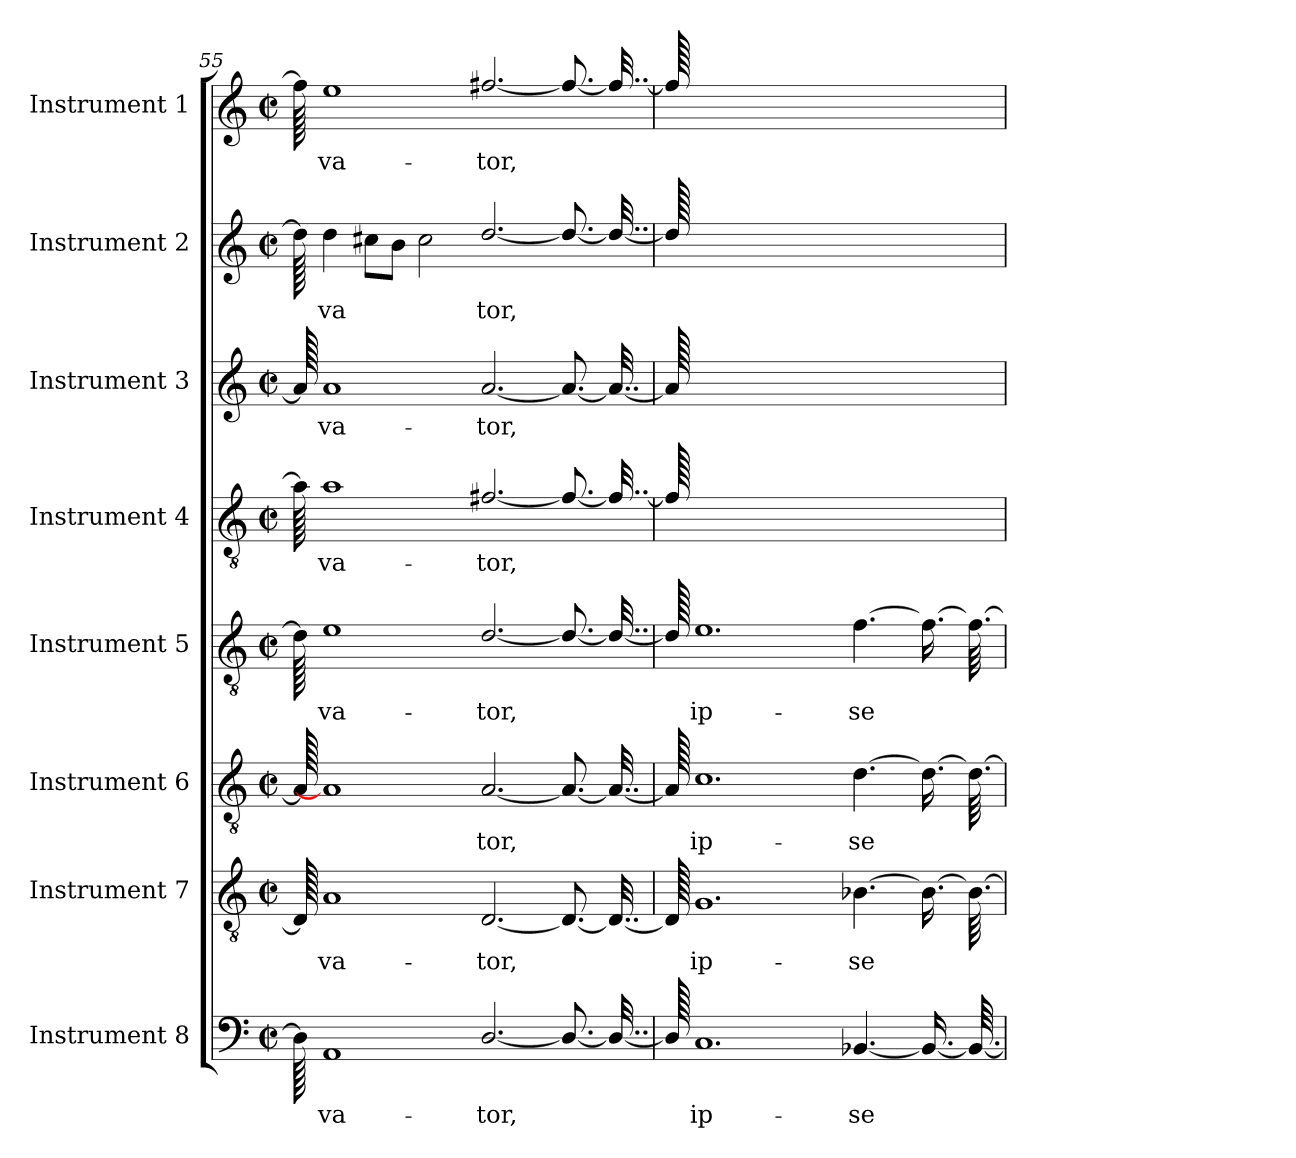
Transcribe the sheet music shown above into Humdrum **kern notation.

**kern	**text	**kern	**text	**kern	**text	**kern	**text	**kern	**text	**kern	**text	**kern	**text	**kern	**text
*part8	*part8	*part7	*part7	*part6	*part6	*part5	*part5	*part4	*part4	*part3	*part3	*part2	*part2	*part1	*part1
*staff8	*staff8	*staff7	*staff7	*staff6	*staff6	*staff5	*staff5	*staff4	*staff4	*staff3	*staff3	*staff2	*staff2	*staff1	*staff1
*I"Instrument 8	*	*I"Instrument 7	*	*I"Instrument 6	*	*I"Instrument 5	*	*I"Instrument 4	*	*I"Instrument 3	*	*I"Instrument 2	*	*I"Instrument 1	*
*clefF4	*	*clefGv2	*	*clefGv2	*	*clefGv2	*	*clefGv2	*	*clefG2	*	*clefG2	*	*clefG2	*
*k[]	*	*k[]	*	*k[]	*	*k[]	*	*k[]	*	*k[]	*	*k[]	*	*k[]	*
*C:	*	*C:	*	*C:	*	*C:	*	*C:	*	*C:	*	*C:	*	*C:	*
*M2/2	*	*M2/2	*	*M2/2	*	*M2/2	*	*M2/2	*	*M2/2	*	*M2/2	*	*M2/2	*
*met(c|)	*	*met(c|)	*	*met(c|)	*	*met(c|)	*	*met(c|)	*	*met(c|)	*	*met(c|)	*	*met(c|)	*
=55	=55	=55	=55	=55	=55	=55	=55	=55	=55	=55	=55	=55	=55	=55	=55
128D\]	.	128D/]	.	128A/]	.	128d\]	.	128a\]	.	128a/]	.	128dd\]	.	128ff#\]	.
!	!LO:LY:b:cj	!	!LO:LY:b:cj	!	!LO:LY:b:cj	!	!LO:LY:b:cj	!	!LO:LY:b:cj	!	!LO:LY:b:cj	!	!LO:LY:b:cj	!	!LO:LY:b:cj
1AA	-va-	1A	-va-	1A]	--	1e	-va-	1a	-va-	1a	-va-	4dd\	-va-	1ee	-va-
!	!	!	!	!	!	!	!	!	!	!	!	!	!LO:LY:b:cj	!	!
.	.	.	.	.	.	.	.	.	.	.	.	8cc#X\L	--	.	.
!	!	!	!	!	!	!	!	!	!	!	!	!	!LO:LY:b:cj	!	!
.	.	.	.	.	.	.	.	.	.	.	.	8b\J	--	.	.
!	!	!	!	!	!	!	!	!	!	!	!	!	!LO:LY:b:cj	!	!
.	.	.	.	.	.	.	.	.	.	.	.	2cc#\	--	.	.
!	!LO:LY:b:cj	!	!LO:LY:b:cj	!	!LO:LY:b:cj	!	!LO:LY:b:cj	!	!LO:LY:b:cj	!	!LO:LY:b:cj	!	!LO:LY:b:cj	!	!LO:LY:b:cj
[<2.D/	-tor,	[<2.D/	-tor,	[<2.A/	-tor,	[<2.d/	-tor,	[<2.f#X/	-tor,	[<2.a/	-tor,	[<2.dd/	-tor,	[<2.ff#X/	-tor,
8.D/_<	.	8.D/_<	.	8.A/_<	.	8.d/_<	.	8.f#/_<	.	8.a/_<	.	8.dd/_<	.	8.ff#/_<	.
32..D/_<	.	32..D/_<	.	32..A/_<	.	32..d/_<	.	32..f#/_<	.	32..a/_<	.	32..dd/_<	.	32..ff#/_<	.
!!LO:PB:g=z
=56	=56	=56	=56	=56	=56	=56	=56	=56	=56	=56	=56	=56	=56	=56	=56
128D/]	.	128D/]	.	128A/]	.	128d/]	.	128f#/]	.	128a/]	.	128dd/]	.	128ff#/]	.
!	!LO:LY:b:cj	!	!LO:LY:b:cj	!	!LO:LY:b:cj	!	!LO:LY:b:cj	!	!	!	!	!	!	!	!
1.C	ip-	1.G	ip-	1.c	ip-	1.e	ip-	1ryy	.	1ryy	.	1ryy	.	1ryy	.
.	.	.	.	.	.	.	.	2ryy	.	2ryy	.	2ryy	.	2ryy	.
!	!LO:LY:b:cj	!	!LO:LY:b:cj	!	!LO:LY:b:cj	!	!LO:LY:b:cj	!	!	!	!	!	!	!	!
[<4.BB-X/	-se	[>4.B-X\	-se	[>4.d\	-se	[>4.f\	-se	4ryy	.	4ryy	.	4ryy	.	4ryy	.
.	.	.	.	.	.	.	.	128%31ryy	.	128%31ryy	.	128%31ryy	.	128%31ryy	.
16.BB-/_<	.	16.B-\_>	.	16.d\_>	.	16.f\_>	.	.	.	.	.	.	.	.	.
64.BB-/_<	.	64.B-\_>	.	64.d\_>	.	64.f\_>	.	.	.	.	.	.	.	.	.
=	=	=	=	=	=	=	=	=	=	=	=	=	=	=	=
*-	*-	*-	*-	*-	*-	*-	*-	*-	*-	*-	*-	*-	*-	*-	*-
